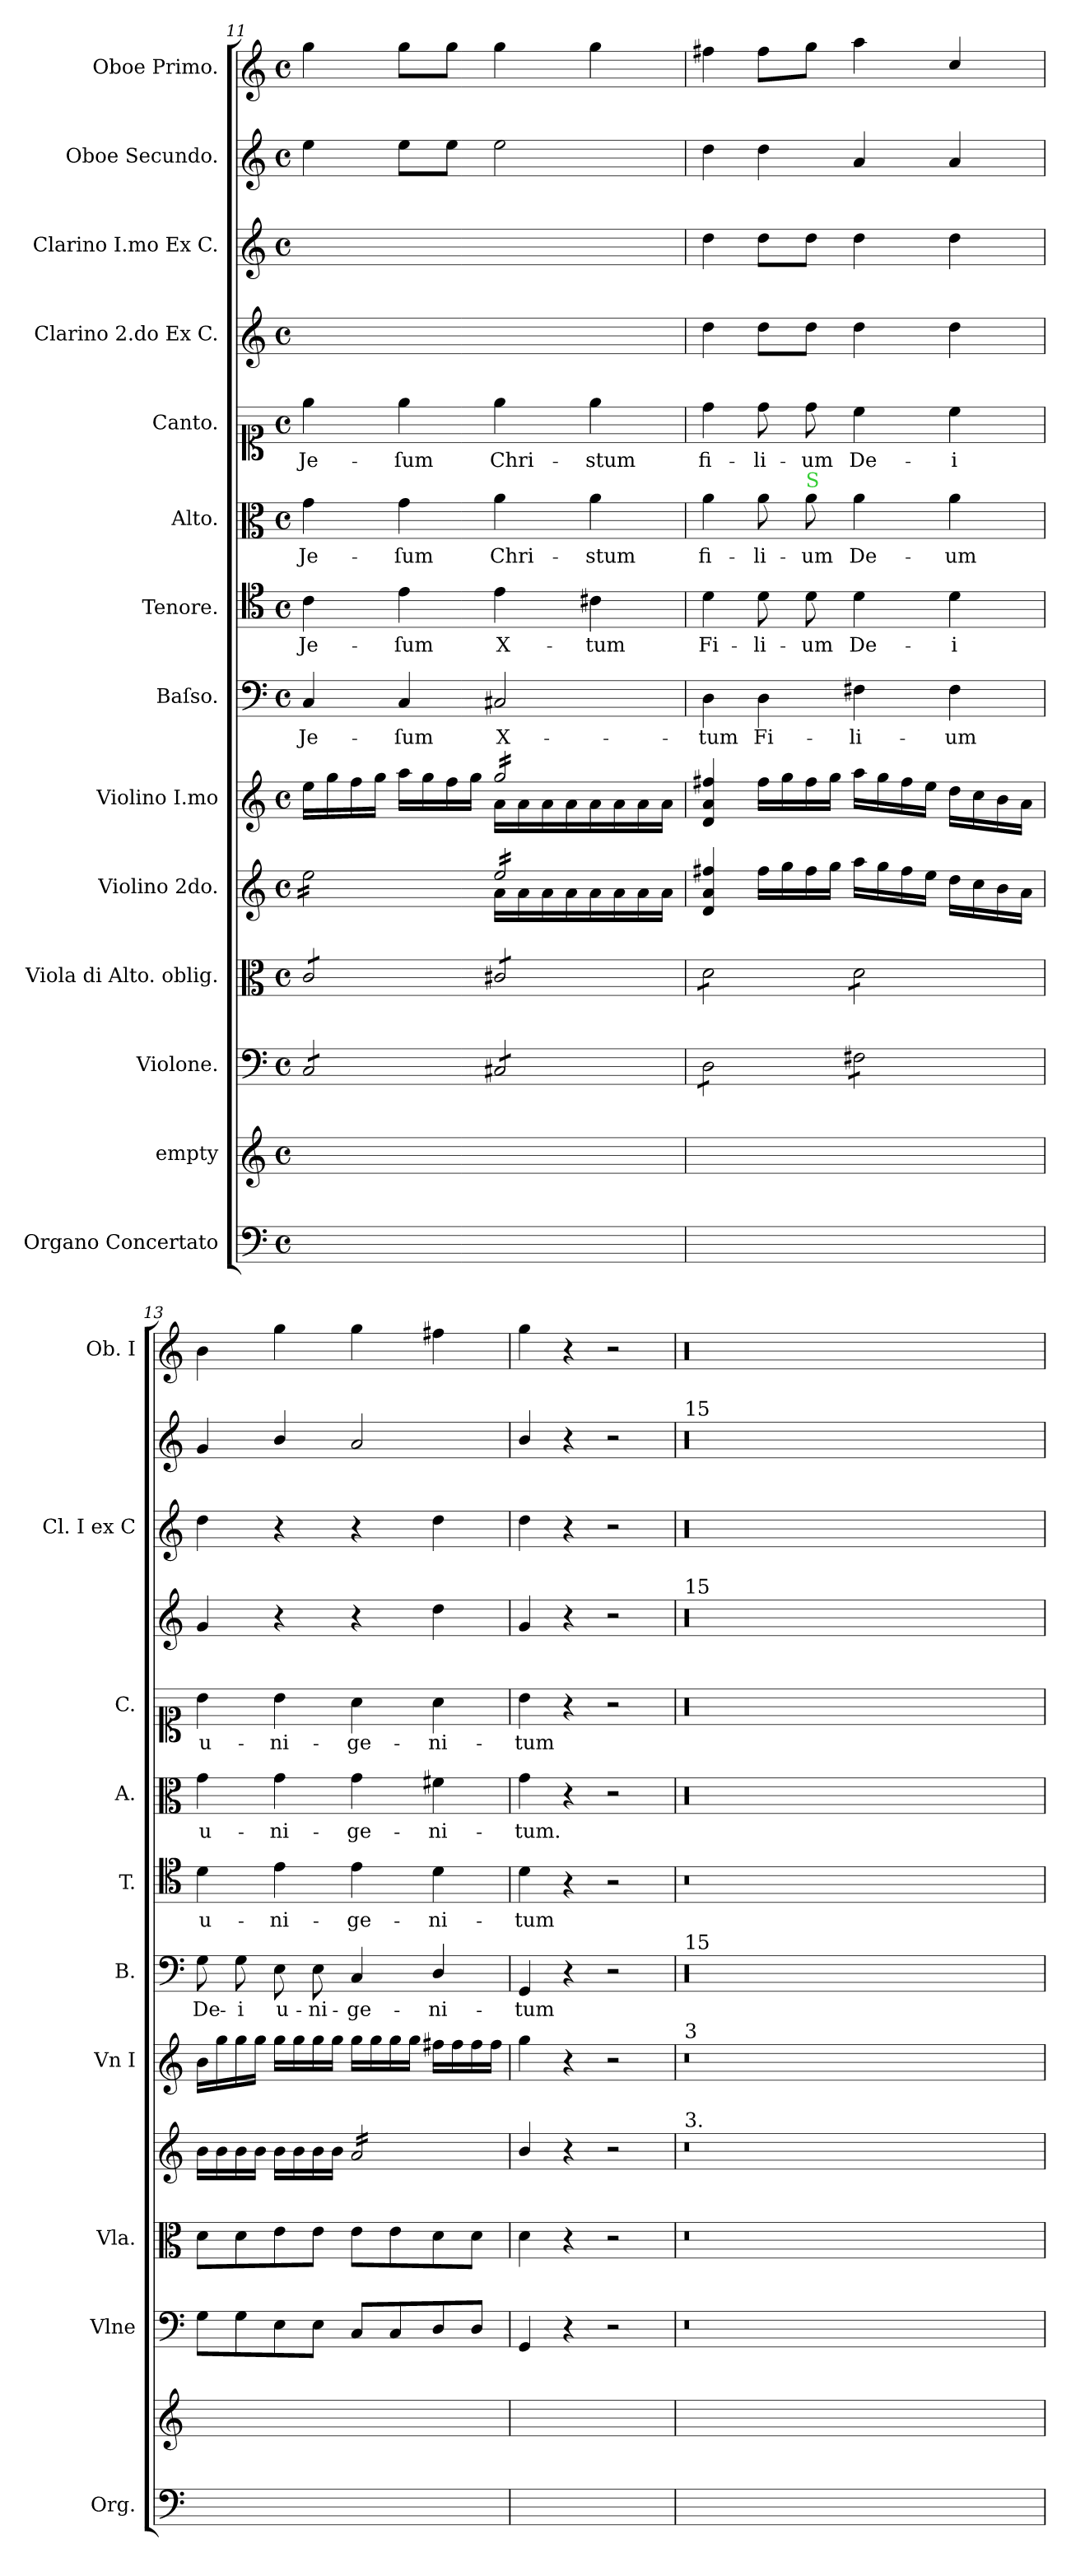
**kern	**kern	**kern	**kern	**kern	**kern	**kern	**text	**kern	**text	**kern	**text	**kern	**text	**kern	**kern	**kern	**kern
*part14	*part13	*part12	*part11	*part10	*part9	*part8	*part8	*part7	*part7	*part6	*part6	*part5	*part5	*part4	*part3	*part2	*part1
*staff14	*staff13	*staff12	*staff11	*staff10	*staff9	*staff8	*staff8	*staff7	*staff7	*staff6	*staff6	*staff5	*staff5	*staff4	*staff3	*staff2	*staff1
*I"Organo Concertato	*I"empty	*I"Violone.	*I"Viola di Alto. oblig.	*I"Violino 2do.	*I"Violino I.mo	*I"Baſso.	*	*I"Tenore.	*	*I"Alto.	*	*I"Canto.	*	*I"Clarino 2.do Ex C.	*I"Clarino I.mo Ex C.	*I"Oboe Secundo.	*I"Oboe Primo.
*I'Org.	*	*I'Vlne	*I'Vla.	*	*I'Vn I	*I'B.	*	*I'T.	*	*I'A.	*	*I'C.	*	*	*I'Cl. I ex C	*	*I'Ob. I
*clefF4	*clefG2	*clefF4	*clefC3	*clefG2	*clefG2	*clefF4	*	*clefC4	*	*clefC3	*	*clefC1	*	*clefG2	*clefG2	*clefG2	*clefG2
*k[]	*k[]	*k[]	*k[]	*k[]	*k[]	*k[]	*	*k[]	*	*k[]	*	*k[]	*	*k[]	*k[]	*k[]	*k[]
*C:	*C:	*C:	*C:	*C:	*C:	*C:	*	*C:	*	*C:	*	*C:	*	*C:	*C:	*C:	*C:
*M4/4	*M4/4	*M4/4	*M4/4	*M4/4	*M4/4	*M4/4	*	*M4/4	*	*M4/4	*	*M4/4	*	*M4/4	*M4/4	*M4/4	*M4/4
*met(c)	*met(c)	*met(c)	*met(c)	*met(c)	*met(c)	*met(c)	*	*met(c)	*	*met(c)	*	*met(c)	*	*met(c)	*met(c)	*met(c)	*met(c)
=11	=11	=11	=11	=11	=11	=11	=11	=11	=11	=11	=11	=11	=11	=11	=11	=11	=11
*	*	*	*	*^	*^	*	*	*	*	*	*	*	*	*	*	*	*
*	*	*tremolo	*	*	*	*	*	*	*	*	*	*	*	*	*	*	*	*	*
*	*	*	*tremolo	*	*	*	*	*	*	*	*	*	*	*	*	*	*	*	*
*	*	*	*	*tremolo	*	*	*	*	*	*	*	*	*	*	*	*	*	*	*
1ryy	1ryy	8C/L	8c/L	16ee\LL	2ryy	16ee\LL	2a\yy	4C/	Je-	4c\	Je-	4g\	Je-	4ee\	Je-	1ryy	1ryy	4ee\	4gg\
.	.	.	.	16ee\	.	16gg\	.	.	.	.	.	.	.	.	.	.	.	.	.
.	.	8C/	8c/	16ee\	.	16ff\	.	.	.	.	.	.	.	.	.	.	.	.	.
.	.	.	.	16ee\	.	16gg\JJ	.	.	.	.	.	.	.	.	.	.	.	.	.
.	.	8C/	8c/	16ee\	.	16aa\LL	.	4C/	-ſum	4e\	-ſum	4g\	-ſum	4ee\	-ſum	.	.	8ee\L	8gg\L
.	.	.	.	16ee\	.	16gg\	.	.	.	.	.	.	.	.	.	.	.	.	.
.	.	8C/J	8c/J	16ee\	.	16ff\	.	.	.	.	.	.	.	.	.	.	.	8ee\J	8gg\J
.	.	.	.	16ee\JJ	.	16gg\JJ	.	.	.	.	.	.	.	.	.	.	.	.	.
*	*	*	*	*	*	*tremolo	*	*	*	*	*	*	*	*	*	*	*	*	*
.	.	8C#X/L	8c#X/L	16ee/LL	16a\LL	16gg/LL	16a\LL	2C#X/	X-	4e\	X-	4a\	Chri-	4ee\	Chri-	.	.	2ee\	4gg\
.	.	.	.	16ee/	16a\	16gg/	16a\	.	.	.	.	.	.	.	.	.	.	.	.
.	.	8C#X/	8c#X/	16ee/	16a\	16gg/	16a\	.	.	.	.	.	.	.	.	.	.	.	.
.	.	.	.	16ee/	16a\	16gg/	16a\	.	.	.	.	.	.	.	.	.	.	.	.
.	.	8C#X/	8c#X/	16ee/	16a\	16gg/	16a\	.	.	4c#X\	-tum	4a\	-stum	4ee\	-stum	.	.	.	4gg\
.	.	.	.	16ee/	16a\	16gg/	16a\	.	.	.	.	.	.	.	.	.	.	.	.
.	.	8C#X/J	8c#X/J	16ee/	16a\	16gg/	16a\	.	.	.	.	.	.	.	.	.	.	.	.
.	.	.	.	16ee/JJ	16a\JJ	16gg/JJ	16a\JJ	.	.	.	.	.	.	.	.	.	.	.	.
*	*	*	*	*	*	*Xtremolo	*	*	*	*	*	*	*	*	*	*	*	*	*
*	*	*	*	*Xtremolo	*	*	*	*	*	*	*	*	*	*	*	*	*	*	*
*	*	*	*	*v	*v	*	*	*	*	*	*	*	*	*	*	*	*	*	*
*	*	*	*	*	*v	*v	*	*	*	*	*	*	*	*	*	*	*	*
=12	=12	=12	=12	=12	=12	=12	=12	=12	=12	=12	=12	=12	=12	=12	=12	=12	=12
1ryy	1ryy	8D\L	8d\L	4d/ 4a/ 4ff#X/	4d/ 4a/ 4ff#X/	4D\	-tum	4d\	Fi-	4a\	fi-	4dd\	fi-	4dd\	4dd\	4dd\	4ff#X\
.	.	8D\	8d\	.	.	.	.	.	.	.	.	.	.	.	.	.	.
.	.	8D\	8d\	16ff#\LL	16ff#\LL	4D\	Fi-	8d\	-li-	8a\	-li-	8dd\	-li-	8dd\L	8dd\L	4dd\	8ff#\L
.	.	.	.	16gg\	16gg\	.	.	.	.	.	.	.	.	.	.	.	.
!	!	!	!	!	!	!	!	!	!	!LO:TX:a:color=limegreen:t=S	!	!	!	!	!	!	!
.	.	8D\J	8d\J	16ff#\	16ff#\	.	.	8d\	-um	8a\	-um	8dd\	-um	8dd\J	8dd\J	.	8gg\J
.	.	.	.	16gg\JJ	16gg\JJ	.	.	.	.	.	.	.	.	.	.	.	.
.	.	8F#X\L	8d\L	16aa\LL	16aa\LL	4F#X\	-li-	4d\	De-	4a\	De-	4cc\	De-	4dd\	4dd\	4a/	4aa\
.	.	.	.	16gg\	16gg\	.	.	.	.	.	.	.	.	.	.	.	.
.	.	8F#X\	8d\	16ff#\	16ff#\	.	.	.	.	.	.	.	.	.	.	.	.
.	.	.	.	16ee\JJ	16ee\JJ	.	.	.	.	.	.	.	.	.	.	.	.
.	.	8F#X\	8d\	16dd\LL	16dd\LL	4F#\	-um	4d\	-i	4a\	-um	4cc\	-i	4dd\	4dd\	4a/	4cc/
.	.	.	.	16cc\	16cc\	.	.	.	.	.	.	.	.	.	.	.	.
.	.	8F#X\J	8d\J	16b\	16b\	.	.	.	.	.	.	.	.	.	.	.	.
*	*	*	*Xtremolo	*	*	*	*	*	*	*	*	*	*	*	*	*	*
*	*	*Xtremolo	*	*	*	*	*	*	*	*	*	*	*	*	*	*	*
.	.	.	.	16a\JJ	16a\JJ	.	.	.	.	.	.	.	.	.	.	.	.
=13	=13	=13	=13	=13	=13	=13	=13	=13	=13	=13	=13	=13	=13	=13	=13	=13	=13
1ryy	1ryy	8G\L	8d\L	16b\LL	16b\LL	8G\	De-	4d\	u-	4g\	u-	4b\	u-	4g/	4dd\	4g/	4b\
.	.	.	.	16b\	16gg\	.	.	.	.	.	.	.	.	.	.	.	.
.	.	8G\	8d\	16b\	16gg\	8G\	-i	.	.	.	.	.	.	.	.	.	.
.	.	.	.	16b\JJ	16gg\JJ	.	.	.	.	.	.	.	.	.	.	.	.
.	.	8E\	8e\	16b\LL	16gg\LL	8E\	u-	4e\	-ni-	4g\	-ni-	4b\	-ni-	4r	4r	4b/	4gg\
.	.	.	.	16b\	16gg\	.	.	.	.	.	.	.	.	.	.	.	.
.	.	8E\J	8e\J	16b\	16gg\	8E\	-ni-	.	.	.	.	.	.	.	.	.	.
.	.	.	.	16b\JJ	16gg\JJ	.	.	.	.	.	.	.	.	.	.	.	.
*	*	*	*	*tremolo	*	*	*	*	*	*	*	*	*	*	*	*	*
.	.	8C/L	8e\L	16a/LL	16gg\LL	4C/	-ge-	4e\	-ge-	4g\	-ge-	4a\	-ge-	4r	4r	2a/	4gg\
.	.	.	.	16a/	16gg\	.	.	.	.	.	.	.	.	.	.	.	.
.	.	8C/	8e\	16a/	16gg\	.	.	.	.	.	.	.	.	.	.	.	.
.	.	.	.	16a/	16gg\JJ	.	.	.	.	.	.	.	.	.	.	.	.
.	.	8D/	8d\	16a/	16ff#X\LL	4D/	-ni-	4d\	-ni-	4f#X\	-ni-	4a\	-ni-	4dd\	4dd\	.	4ff#X\
.	.	.	.	16a/	16ff#\	.	.	.	.	.	.	.	.	.	.	.	.
.	.	8D/J	8d\J	16a/	16ff#\	.	.	.	.	.	.	.	.	.	.	.	.
.	.	.	.	16a/JJ	16ff#\JJ	.	.	.	.	.	.	.	.	.	.	.	.
*	*	*	*	*Xtremolo	*	*	*	*	*	*	*	*	*	*	*	*	*
=14	=14	=14	=14	=14	=14	=14	=14	=14	=14	=14	=14	=14	=14	=14	=14	=14	=14
1ryy	1ryy	4GG/	4d\	4b/	4gg\	4GG/	-tum	4d\	-tum	4g\	-tum.	4b\	-tum	4g/	4dd\	4b/	4gg\
.	.	4r	4r	4r	4r	4r	.	4r	.	4r	.	4r	.	4r	4r	4r	4r
.	.	2r	2r	2r	2r	2r	.	2r	.	2r	.	2r	.	2r	2r	2r	2r
=15	=15	=15	=15	=15	=15	=15	=15	=15	=15	=15	=15	=15	=15	=15	=15	=15	=15
!	!	!	!	!	!	!	!	!	!	!	!	!	!	!	!	!LO:TX:a:t=15	!
!	!	!	!	!	!	!	!	!	!	!	!	!	!	!LO:TX:a:t=15	!	!	!
!	!	!	!	!	!	!LO:TX:a:t=15	!	!	!	!	!	!	!	!	!	!	!
!	!	!	!	!	!LO:TX:a:t=3	!	!	!	!	!	!	!	!	!	!	!	!
!	!	!	!	!LO:TX:a:t=3.	!	!	!	!	!	!	!	!	!	!	!	!	!
1ryy	1ryy	0r	0r	0r	0r	00r	.	0r	.	00r	.	00r	.	00r	00r	00r	00r
0.ryy	0.ryy	.	.	.	.	.	.	.	.	.	.	.	.	.	.	.	.
.	.	0ryy	0ryy	0ryy	0ryy	.	.	0ryy	.	.	.	.	.	.	.	.	.
=	=	=	=	=	=	=	=	=	=	=	=	=	=	=	=	=	=
*-	*-	*-	*-	*-	*-	*-	*-	*-	*-	*-	*-	*-	*-	*-	*-	*-	*-
